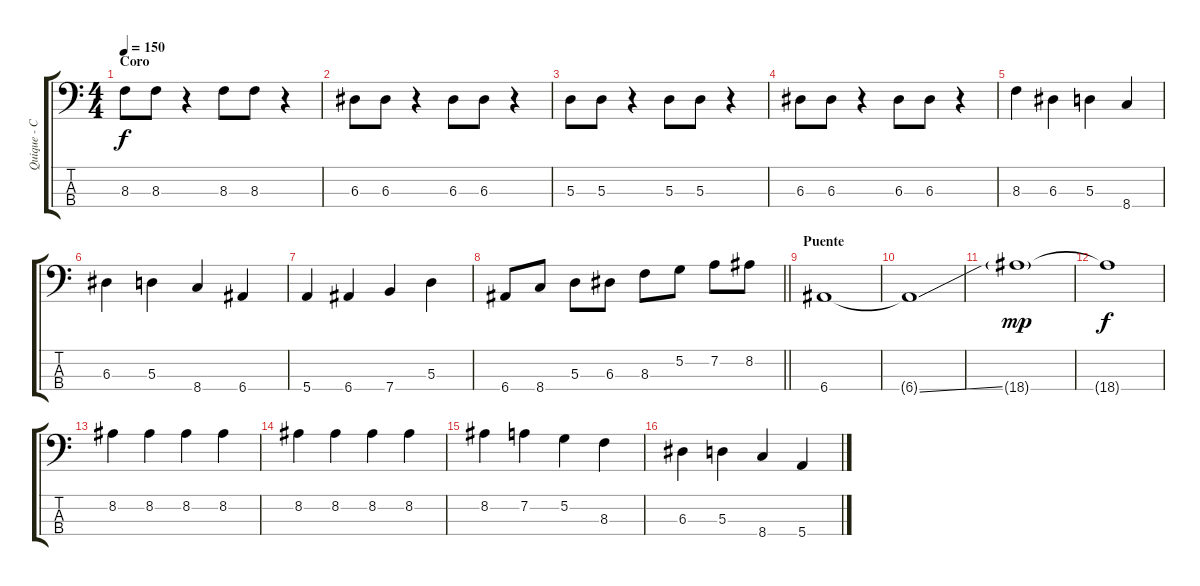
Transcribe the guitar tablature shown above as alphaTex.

\track ("Quique - Contrabajo" "Quique - C") {instrument acousticbass}
\staff {score tabs}
\tuning (G2 D2 A1 E1) {hide}
\ts (4 4)
\section ("" "Coro")
\tempo 150
\clef f4
\ks c
8.3.8{dy f} 8.3.8 r.4 8.3.8 8.3.8 r.4 |
6.3.8 6.3.8 r.4 6.3.8 6.3.8 r.4 |
5.3.8 5.3.8 r.4 5.3.8 5.3.8 r.4 |
6.3.8 6.3.8 r.4 6.3.8 6.3.8 r.4 |
8.3.4 6.3.4 5.3.4 8.4.4 |
6.3.4 5.3.4 8.4.4 6.4.4 |
5.4.4 6.4.4 7.4.4 5.3.4 |
\barLineRight lightlight
6.4.8 8.4.8 5.3.8 6.3.8 8.3.8 5.2.8 7.2.8 8.2.8 |
\section ("" "Puente")
6.4.1 |
6.4{ss t}.1 |
18.4{g}.1{dy mp} |
18.4{t}.1{dy f} |
8.2.4 8.2.4 8.2.4 8.2.4 |
8.2.4 8.2.4 8.2.4 8.2.4 |
8.2.4 7.2.4 5.2.4 8.3.4 |
6.3.4 5.3.4 8.4.4 5.4.4
